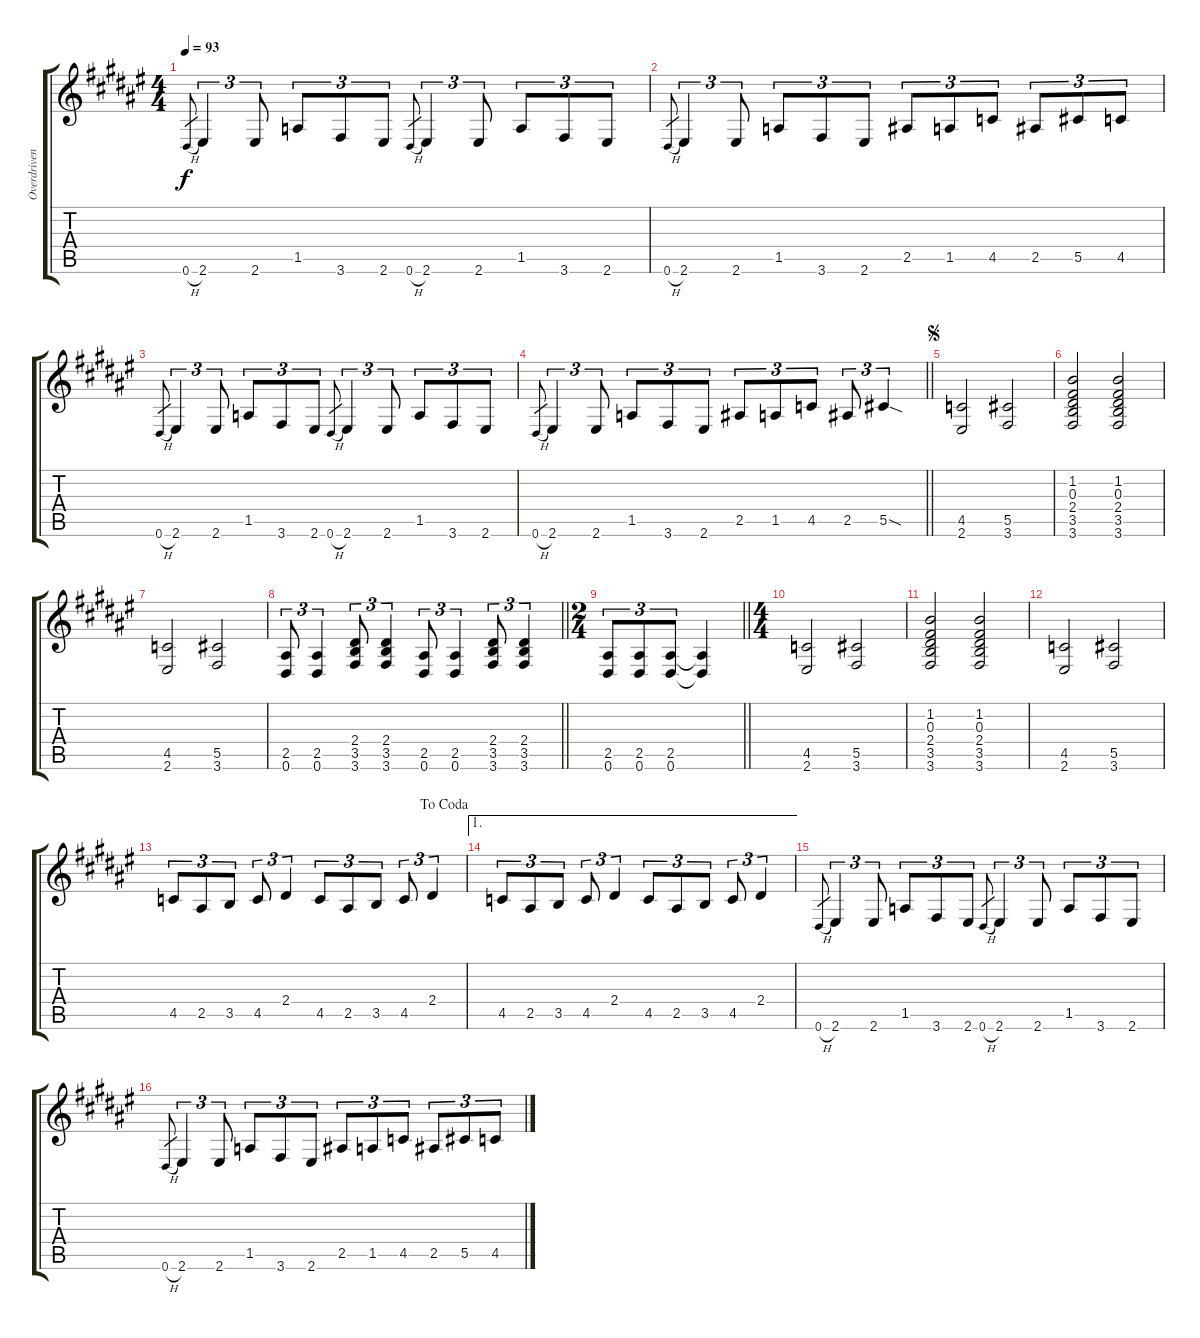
\track ("Overdriven" "Overdriven") {instrument overdrivenguitar}
\staff {score tabs}
\tuning (Eb4 Bb3 Gb3 Db3 Ab2 Eb2) {hide}
\ts (4 4)
\tempo 93
\clef g2
\ks d#minor
0.6{h}.8{gr dy f} 2.6.4{tu (3 2)} 2.6.8{tu (3 2)} 1.5.8{tu (3 2)} 3.6.8{tu (3 2)} 2.6.8{tu (3 2)} 0.6{h}.8{gr} 2.6.4{tu (3 2)} 2.6.8{tu (3 2)} 1.5.8{tu (3 2)} 3.6.8{tu (3 2)} 2.6.8{tu (3 2)} |
0.6{h}.8{gr} 2.6.4{tu (3 2)} 2.6.8{tu (3 2)} 1.5.8{tu (3 2)} 3.6.8{tu (3 2)} 2.6.8{tu (3 2)} 2.5.8{tu (3 2)} 1.5.8{tu (3 2)} 4.5.8{tu (3 2)} 2.5.8{tu (3 2)} 5.5.8{tu (3 2)} 4.5.8{tu (3 2)} |
0.6{h}.8{gr} 2.6.4{tu (3 2)} 2.6.8{tu (3 2)} 1.5.8{tu (3 2)} 3.6.8{tu (3 2)} 2.6.8{tu (3 2)} 0.6{h}.8{gr} 2.6.4{tu (3 2)} 2.6.8{tu (3 2)} 1.5.8{tu (3 2)} 3.6.8{tu (3 2)} 2.6.8{tu (3 2)} |
\barLineRight lightlight
0.6{h}.8{gr} 2.6.4{tu (3 2)} 2.6.8{tu (3 2)} 1.5.8{tu (3 2)} 3.6.8{tu (3 2)} 2.6.8{tu (3 2)} 2.5.8{tu (3 2)} 1.5.8{tu (3 2)} 4.5.8{tu (3 2)} 2.5.8{tu (3 2)} 5.5{sod}.4{tu (3 2)} |
\section ("" " ")
\jump segno
(4.5 2.6).2 (5.5 3.6).2 |
(1.2 0.3 2.4 3.5 3.6).2 (1.2 0.3 2.4 3.5 3.6).2 |
(4.5 2.6).2 (5.5 3.6).2 |
\barLineRight lightlight
(2.5 0.6).8{tu (3 2)} (2.5 0.6).4{tu (3 2)} (2.4 3.5 3.6).8{tu (3 2)} (2.4 3.5 3.6).4{tu (3 2)} (2.5 0.6).8{tu (3 2)} (2.5 0.6).4{tu (3 2)} (2.4 3.5 3.6).8{tu (3 2)} (2.4 3.5 3.6).4{tu (3 2)} |
\ts (2 4)
\barLineRight lightlight
(2.5 0.6).8{tu (3 2)} (2.5 0.6).8{tu (3 2)} (2.5 0.6).8{tu (3 2)} (2.5{t} 0.6{t}).4 |
\ts (4 4)
(4.5 2.6).2 (5.5 3.6).2 |
(1.2 0.3 2.4 3.5 3.6).2 (1.2 0.3 2.4 3.5 3.6).2 |
(4.5 2.6).2 (5.5 3.6).2 |
\jump dacoda
4.5.8{tu (3 2)} 2.5.8{tu (3 2)} 3.5.8{tu (3 2)} 4.5.8{tu (3 2)} 2.4.4{tu (3 2)} 4.5.8{tu (3 2)} 2.5.8{tu (3 2)} 3.5.8{tu (3 2)} 4.5.8{tu (3 2)} 2.4.4{tu (3 2)} |
\ae 1
4.5.8{tu (3 2)} 2.5.8{tu (3 2)} 3.5.8{tu (3 2)} 4.5.8{tu (3 2)} 2.4.4{tu (3 2)} 4.5.8{tu (3 2)} 2.5.8{tu (3 2)} 3.5.8{tu (3 2)} 4.5.8{tu (3 2)} 2.4.4{tu (3 2)} |
0.6{h}.8{gr} 2.6.4{tu (3 2)} 2.6.8{tu (3 2)} 1.5.8{tu (3 2)} 3.6.8{tu (3 2)} 2.6.8{tu (3 2)} 0.6{h}.8{gr} 2.6.4{tu (3 2)} 2.6.8{tu (3 2)} 1.5.8{tu (3 2)} 3.6.8{tu (3 2)} 2.6.8{tu (3 2)} |
0.6{h}.8{gr} 2.6.4{tu (3 2)} 2.6.8{tu (3 2)} 1.5.8{tu (3 2)} 3.6.8{tu (3 2)} 2.6.8{tu (3 2)} 2.5.8{tu (3 2)} 1.5.8{tu (3 2)} 4.5.8{tu (3 2)} 2.5.8{tu (3 2)} 5.5.8{tu (3 2)} 4.5.8{tu (3 2)}
